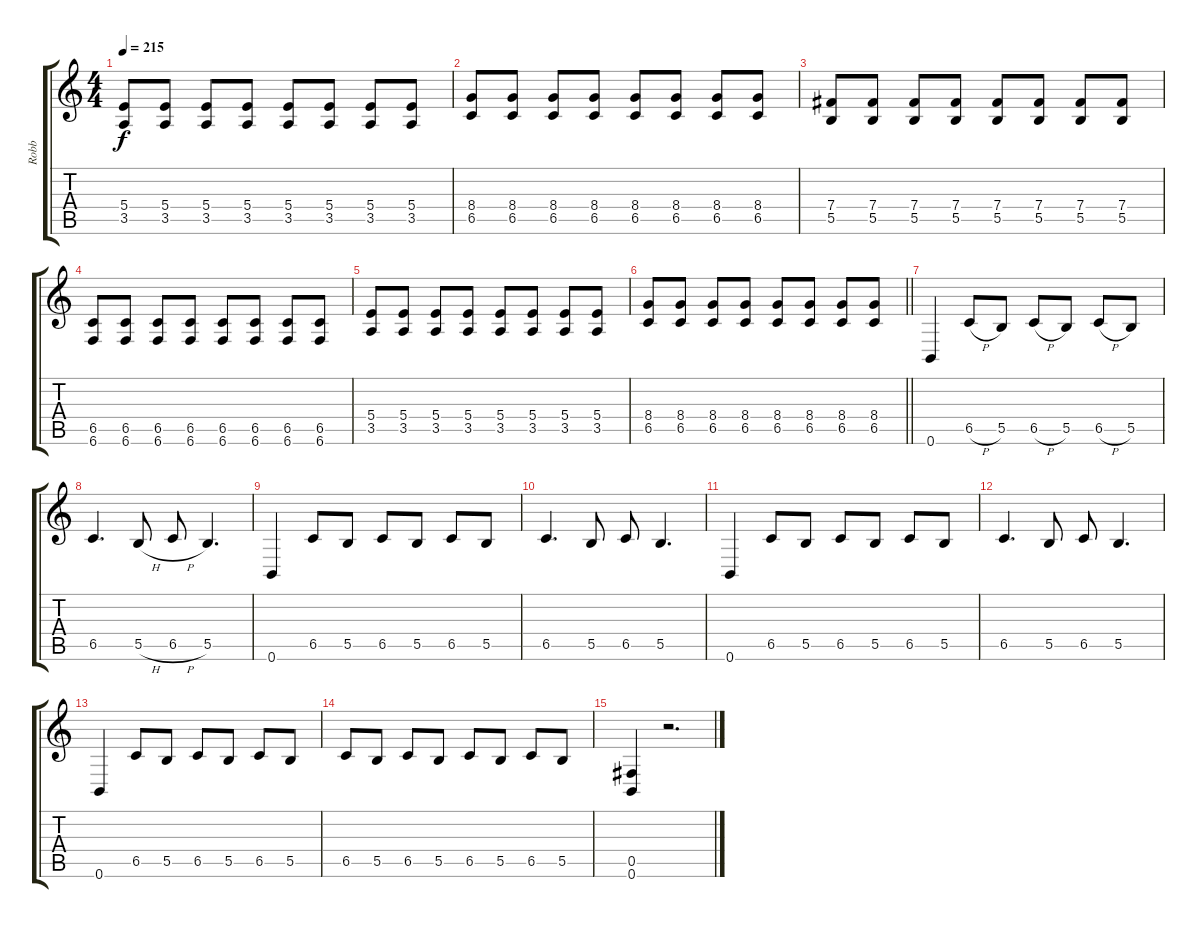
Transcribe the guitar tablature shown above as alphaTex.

\track ("Robb" "Robb") {instrument distortionguitar}
\staff {score tabs}
\tuning (Db4 Ab3 E3 B2 Gb2 B1) {hide}
\ts (4 4)
\tempo 215
\clef g2
\ks c
(5.4 3.5).8{dy f} (5.4 3.5).8 (5.4 3.5).8 (5.4 3.5).8 (5.4 3.5).8 (5.4 3.5).8 (5.4 3.5).8 (5.4 3.5).8 |
(8.4 6.5).8 (8.4 6.5).8 (8.4 6.5).8 (8.4 6.5).8 (8.4 6.5).8 (8.4 6.5).8 (8.4 6.5).8 (8.4 6.5).8 |
(7.4 5.5).8 (7.4 5.5).8 (7.4 5.5).8 (7.4 5.5).8 (7.4 5.5).8 (7.4 5.5).8 (7.4 5.5).8 (7.4 5.5).8 |
(6.5 6.6).8 (6.5 6.6).8 (6.5 6.6).8 (6.5 6.6).8 (6.5 6.6).8 (6.5 6.6).8 (6.5 6.6).8 (6.5 6.6).8 |
(5.4 3.5).8 (5.4 3.5).8 (5.4 3.5).8 (5.4 3.5).8 (5.4 3.5).8 (5.4 3.5).8 (5.4 3.5).8 (5.4 3.5).8 |
\barLineRight lightlight
(8.4 6.5).8 (8.4 6.5).8 (8.4 6.5).8 (8.4 6.5).8 (8.4 6.5).8 (8.4 6.5).8 (8.4 6.5).8 (8.4 6.5).8 |
0.6.4 6.5{h}.8 5.5.8 6.5{h}.8 5.5.8 6.5{h}.8 5.5.8 |
6.5.4{d} 5.5{h}.8 6.5{h}.8 5.5.4{d} |
0.6.4 6.5.8 5.5.8 6.5.8 5.5.8 6.5.8 5.5.8 |
6.5.4{d} 5.5.8 6.5.8 5.5.4{d} |
0.6.4 6.5.8 5.5.8 6.5.8 5.5.8 6.5.8 5.5.8 |
6.5.4{d} 5.5.8 6.5.8 5.5.4{d} |
0.6.4 6.5.8 5.5.8 6.5.8 5.5.8 6.5.8 5.5.8 |
6.5.8 5.5.8 6.5.8 5.5.8 6.5.8 5.5.8 6.5.8 5.5.8 |
(0.5 0.6).4 r.2{d}
